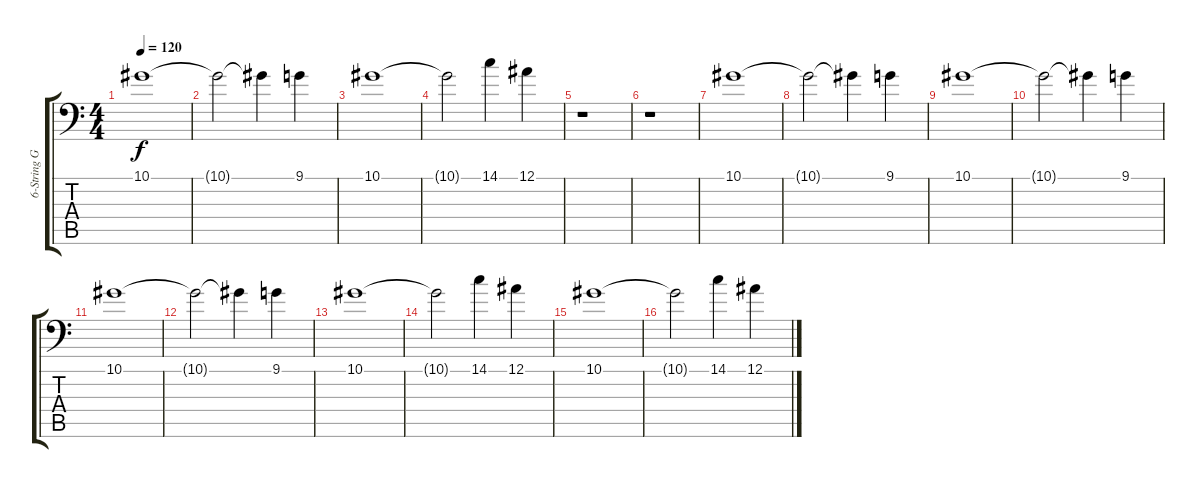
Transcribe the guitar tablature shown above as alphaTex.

\track ("6-String Guitar Synth 3" "6-String G") {instrument fx8scifi}
\staff {score tabs}
\tuning (Bb3 F3 Db3 Ab2 Eb2 Bb1) {hide}
\ts (4 4)
\tempo 120
\clef f4
\ks c
10.1.1{dy f} |
10.1{t}.2 10.1{t}.4 9.1.4 |
10.1.1 |
10.1{t}.2 14.1.4 12.1.4 |
r.1 |
r.1 |
10.1.1 |
10.1{t}.2 10.1{t}.4 9.1.4 |
10.1.1 |
10.1{t}.2 10.1{t}.4 9.1.4 |
10.1.1 |
10.1{t}.2 10.1{t}.4 9.1.4 |
10.1.1 |
10.1{t}.2 14.1.4 12.1.4 |
10.1.1 |
10.1{t}.2 14.1.4 12.1.4
